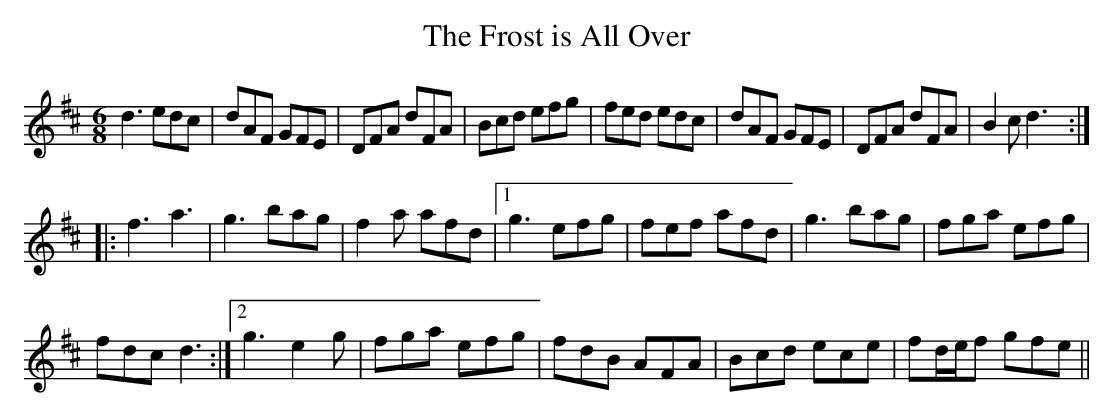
X:1
T:Frost is All Over, The
M:6/8
K:D
d3 edc|dAF GFE|DFA dFA|Bcd efg|fed edc|dAF GFE|DFA dFA|B2c d3:|
|:f3 a3|g3 bag|f2a afd|1 g3 efg|fef afd|g3 bag|fga efg|
fdc d3:|2 g3 e2g|fga efg|fdB AFA|Bcd ece|fd/e/f gfe||
